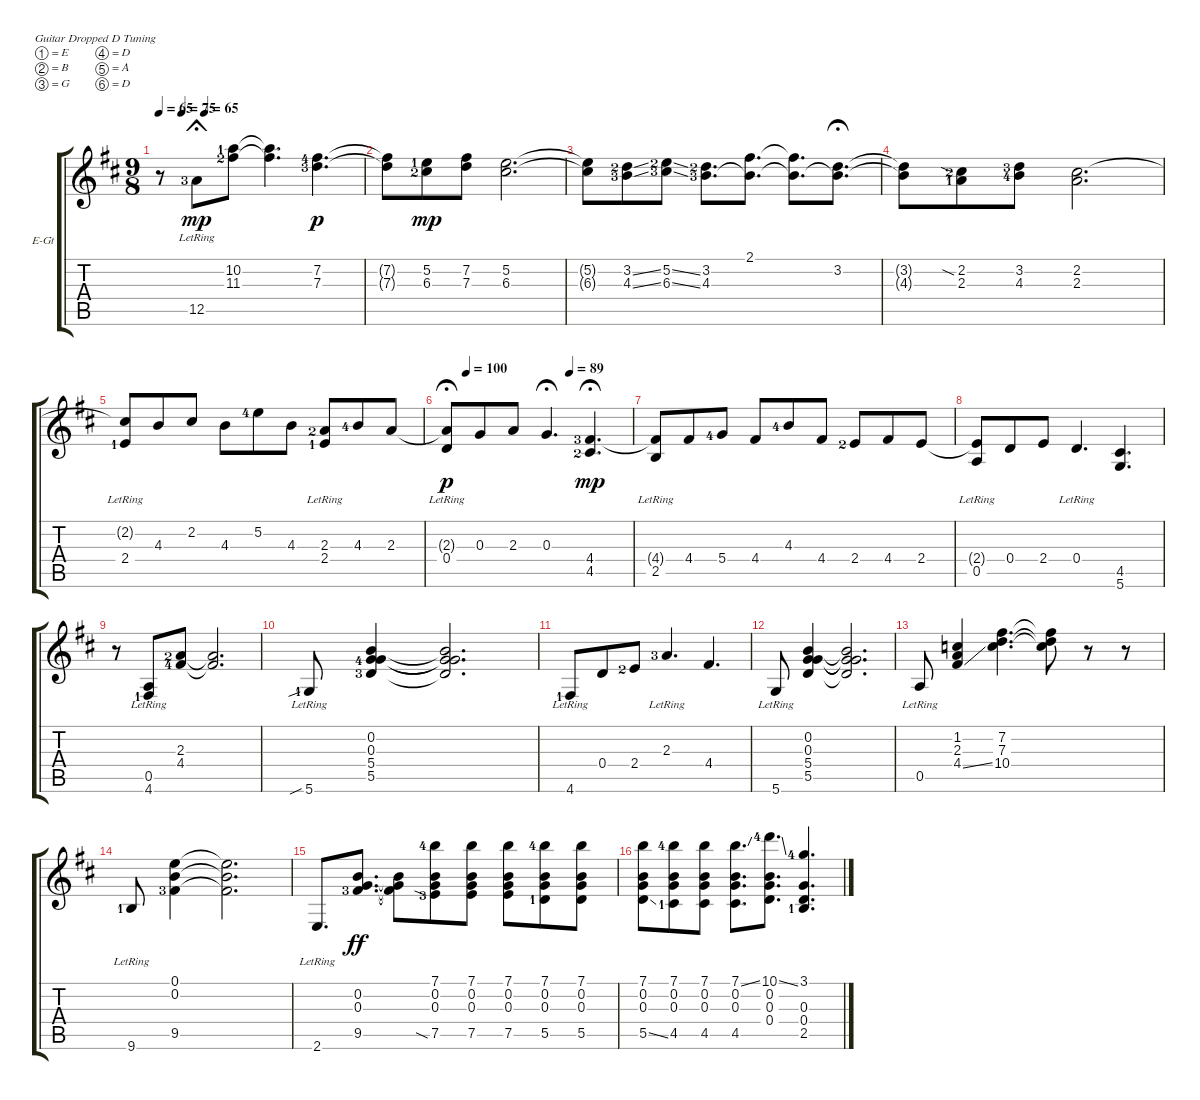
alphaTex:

\bracketExtendMode groupsimilarinstruments
\firstSystemTrackNameOrientation horizontal
\otherSystemsTrackNameOrientation horizontal
\track ("Electric Guitar" "E-Gt") {instrument electricguitarclean}
\staff {score tabs}
\tuning (E4 B3 G3 D3 A2 D2)
\ts (9 8)
\tempo 65
\tempo (75 0.111111)
\tempo (65 0.222222)
\clef g2
\scale
0.525292
\ks d
r.8{dy mp instrument electricguitarclean} 12.5{lr lf 4}.8{fermata (short 0)} (10.2{lf 2} 11.3{lf 3}).8 (10.2{t} 11.3{t}).4{d} (7.2{lf 5} 7.3{lf 4}).4{d dy p} |
\scale
0.237354 (7.2{t} 7.3{t}).8 (5.2{lf 2} 6.3{lf 3}).8{dy mp} (7.2 7.3).8 (5.2 6.3).2{d} |
\scale
0.237354 (5.2{t} 6.3{t}).8 (3.2{ss lf 3} 4.3{ss lf 4}).8 (5.2{ss lf 3} 6.3{ss lf 4}).8 (3.2{lf 3} 4.3{lf 4}).8{d} (2.1 4.3{t}).8{d} (2.1{t} 4.3{t}).8{d} (3.2 4.3{t}).8{d fermata (medium 0.88)} |
\scale
0.333333 (3.2{t} 4.3{t}).8 (2.2{sia lf 3} 2.3{lf 2}).8 (3.2{lf 4} 4.3{lf 5}).8 (2.2 2.3).2{d} |
\scale
0.333333 (2.2{t} 2.4{lr lf 2}).8 4.3.8 2.2.8 4.3.8 5.2{lf 5}.8 4.3.8 (2.3{lf 3} 2.4{lr lf 2}).8 4.3{lf 5}.8 2.3.8 |
\tempo (100 0.111111)
\tempo (89 0.666667)
\scale
0.333333 (2.3{t} 0.4{lr}).8{dy p fermata (medium 0.7)} 0.3.8 2.3.8 0.3.4{d fermata (medium 1)} (4.4{lf 4} 4.5{lf 3}).4{d dy mp fermata (medium 0.87)} |
\scale
0.333333 (4.4{t} 2.5{lr}).8 4.4.8 5.4{lf 5}.8 4.4.8 4.3{lf 5}.8 4.4.8 2.4{lf 3}.8 4.4.8 2.4.8 |
\scale
0.333333 (2.4{t} 0.5{lr}).8 0.4.8 2.4.8 0.4{lr}.4{d} (4.5 5.6).4{d} |
\scale
0.333333 r.8 (0.5{lr} 4.6{lr lf 2}).8 (2.3{lf 3} 4.4{lf 5}).8 (2.3{t} 4.4{t}).2{d} |
\scale
0.333333 5.6{sib lr lf 2}.8 (0.2 0.3 5.4{lf 5} 5.5{lf 4}).4 (0.2{t} 0.3{t} 5.4{t} 5.5{t}).2{d} |
\scale
0.333333 4.6{lr lf 2}.8 0.4.8 2.4{lf 3}.8 2.3{lr lf 4}.4{d} 4.4.4{d} |
\scale
0.333333 5.6{lr}.8 (0.2 0.3 5.4 5.5).4 (0.2{t} 0.3{t} 5.4{t} 5.5{t}).2{d} |
\scale
0.333333 0.5{lr}.8 (1.2 2.3 4.4{ss}).4 (7.2 7.3 10.4).4{d} (7.2{t} 7.3{t} 10.4{t}).8 r.8 r.8 |
\scale
0.333333 9.6{lr lf 2}.8 (0.1 0.2 9.5{lf 4}).4 (0.1{t} 0.2{t} 9.5{t}).2{d} |
\scale
0.333333 2.6{lr}.8{d} (0.2 0.3 9.5{lf 4}).8{d dy ff} (0.2{t} 0.3{t} 9.5{t}).8 (7.1{lf 5} 0.2 0.3 7.5{sia lf 4}).8 (7.1 0.2 0.3 7.5).8 (7.1 0.2 0.3 7.5).8 (7.1{lf 5} 0.2 0.3 5.5{lf 2}).8 (7.1 0.2 0.3 5.5).8 |
\scale
0.333333 (7.1 0.2 0.3 5.5{ss}).8 (7.1{lf 5} 0.2 0.3 4.5{lf 2}).8 (7.1 0.2 0.3 4.5).8 (7.1{ss} 0.2 0.3 4.5).8{d} (10.1{ss lf 5} 0.2 0.3 0.4).8{d} (3.1{lf 5} 0.3 0.4 2.5{lf 2}).4{d}
